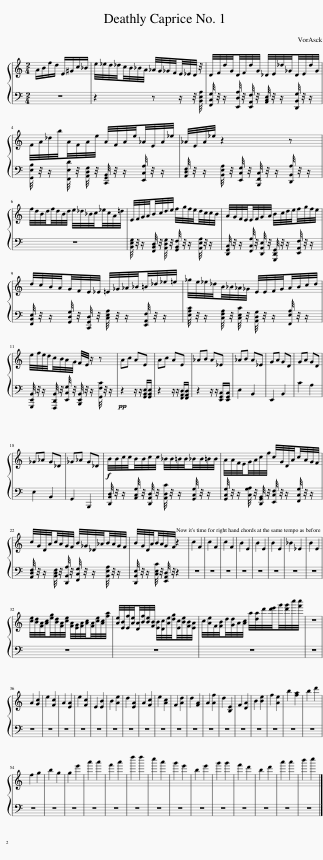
X:1
%%score { 1 | 2 }
L:1/8
M:2/4
I:linebreak $
K:C
V:1 treble
V:2 bass
V:1
 A/B/f/d/ E/^G/c/_B/ | e/4_e/4d/4_d/4c/4B/4_B/4A/4 _A/4G/4_G/4F/4E/4_E/4D/4 z/4 | D/4F/4d/4G/4D/4F/4d/4G/4 _D/4E/4_d/4_G/4D/4E/4d/4G/4 |$ F/4A/4_d/4b/4A/4F/4A/4e/4 A/4F/4A/4e/4_A/4E/4A/4_e/4 | _A/4E/4A/4_e/4 z2 z |$ %5
 f/4d/4B/4d/4f/4d/4B/4d/4 e/4_d/4_B/4c/4_e/4c/4A/4=d/4 | E/4F/4G/4A/4B/4c/4d/4e/4 f/4g/4f/4e/4d/4c/4c/4B/4 | A/4G/4F/4E/4E/4F/4G/4A/4 B/4c/4d/4e/4f/4g/4f/4e/4 |$ d/4c/4B/4A/4G/4F/4E/4_E/4 =E/4_G/4_A/4_B/4=B/4_d/4_e/4=e/4 | _g/4e/4_e/4_d/4B/4_B/4_A/4_G/4 E/4E/4F/4G/4A/4B/4c/4d/4 |$ %10
 e/4f/4e/4d/4c/4B/4A/4G/4 F/4E/4 z/ z | Ac AE | Ac AE | _AB A_E | _AB A_E | %15
 GA GD | GA GD |$ _G_A G_D | _G_A G_D |!f! B/4B/4c/4c/4B/4B/4c/4c/4 _B/4B/4=B/4B/4_B/4B/4=B/4B/4 | %20
 A/4A/4F/4E/4G/4A/4c/4f/4 c/4G/4D/4A/4c/4A/4G/4F/4 |$ c/4G/4D/4A/4c/4A/4G/4F/4 B/4_G/4_D/4_A/4B/4A/4G/4F/4 | B/4G/4D/4A/4B/4A/4G/4F/4 z2 | c2 F2 | c2 F2 | %25
 c2 F2 | B2 E2 | B2 E2 | B2 E2 | _B2 _E2 | %30
 B2 E2 |$ [ce]/4[Bd]/4[FA]/4[Ac]/4[eg]/4[Bd]/4[FA]/4[ce]/4 [FA]/4[EG]/4[FA]/4[Ac]/4[FA]/4[ce]/4[Ac]/4[fa]/4 | [Ae]/4[EB]/4[Ef]/4[Ae]/4[DA]/4[Bf]/4[Be]/4[FB]/4 [EB]/4[Dc]/4[Ae]/4[dg]/4[Ec]/4[Be]/4[FB]/4[EA]/4 | c/4[Ae]/4F/4[FB]/4d/4[Gd]/4A/4[Ac]/4 a/4[da]/4d'/4[d'e']/4g'/4[d'g']/4c''/4[f'c'']/4 | z4 |$ %35
 A2 [Gc]2 | e2 [Fc]2 | A2 [EA]2 | e2 [Fc]2 | E2 [EB]2 | %40
 B2 [Ae]2 | d2 [EA]2 | A2 [Fc]2 | e2 [Ac]2 | F2 [Ad]2 | %45
 d2 [FA]2 | A2 [Af]2 | d2 [B,E]2 | F2 [DA]2 | B2 [Be]2 | %50
 f2 [Ae]2 | b2 [fa]2 | b2 d'2 |$ f2 g2 | b2 g2 | %55
 g2 e'2 | a'2 a'2 | f'2 a'2 | d''2 d''2 | c''2 a'2 | %60
 g'2 e'2 | b2 e'2 | g'2 g'2 | f'2 d'2 | b2 d'2 | %65
 a'2 a'2 | b'2 c''2 |] %67
V:2
 z4 | z2 z z/ z/4 [B,,E,A,]/4 | [F,,C,G,]/4 z/4 z/ [E,,D,A,]/4 z/4 [E,,A,,F,]/4 z/4 [A,,C,E,]/4 z/4 z/ [D,,B,,G,]/4 z/4 z/ |$ [G,,E,B,]/4 z/4 z/ [F,,E,D]/4 z/4 [A,,D,G,]/4 z/4 [C,,G,,B,,]/4 z/4 z/ [E,,C,A,]/4 z/4 z/ | [A,,D,F,]/4 z/4 z/ [B,,E,A,]/4 z/4 [E,,C,G,]/4 z/4 [B,,,F,,C,]/4 z/4 z/ [D,,B,,A,]/4 z/4 z/ |$ %5
 z4 | [B,,E,G,]/4 z/4 z/ [F,,B,,D,]/4 z/4 [A,,D,G,]/4 z/4 [G,,B,,F,]/4 z/4 z/ [A,,E,A,]/4 z/4 z/ | [D,,G,,C,]/4 z/4 z/ [F,,C,A,]/4 z/4 [D,,A,,E,]/4 z/4 [G,,,D,,G,,]/4 z/4 z/ [E,,A,,F,]/4 z/4 z/ |$ [F,,B,,E,]/4 z/4 z/ [G,,D,G,]/4 z/4 [C,,G,,D,]/4 z/4 [C,E,A,]/4 z/4 z/ [E,,A,,F,]/4 z/4 z/ | [E,A,C]/4 z/4 z/ [C,F,A,]/4 z/4 [C,E,C]/4 z/4 [A,,D,G,]/4 z/4 z/ [F,,E,A,]/4 z/4 z/ |$ %10
 [G,,,E,,B,,]/4 z/4 z/ [F,,,D,,B,,]/4 z/4 [E,,C,G,]/4 z/4 [B,,,E,,B,,]/4 z/4 z/ [G,,F,C]/4 z/4 z/ |!pp! z2 z/ z/ [G,,B,,E,]/[G,,B,,E,]/ | z2 z/ z/ [F,,A,,D,]/[F,,A,,D,]/ | z2 z/ z/ [E,,G,,C,]/[E,,G,,C,]/ | E,2 B,,2 | %15
 E,,2 B,,2 | C2 A,2 |$ E,2 B,,2 | G,,2 B,,,2 | [D,,B,,D,]/4 z/4 z/ [A,,C,G,]/4 z/4 [D,,A,,D,]/4 z/4 [A,,D,C]/4 z/4 z/ [G,,C,G,]/4 z/4 z/ | %20
 [G,,C,G,]/4 z/4 z/ [C,G,A,]/4 z/4 [D,,G,,B,,]/4 z/4 [E,,C,F,]/4 z/4 z/ [F,,C,G,]/4 z/4 z/ |$ [A,,D,F,]/4 z/4 z/ [B,,D,F,]/4 z/4 [D,,B,,A,]/4 z/4 [F,,C,G,]/4 z/4 z/ [B,,E,A,]/4 z/4 z/ | [D,,B,,E,]/4 z/4 z/ [C,E,C]/4 z/4 [E,,A,,D,]/4 z/4 z2 | z4 | z4 | %25
 z4 | z4 | z4 | z4 | z4 | %30
 z4 |$ z4 | z4 | z4 | z4 |$ %35
 z4 | z4 | z4 | z4 | z4 | %40
 z4 | z4 | z4 | z4 | z4 | %45
 z4 | z4 | z4 | z4 | z4 | %50
 z4 | z4 | z4 |$ z4 | z4 | %55
 z4 | z4 | z4 | z4 | z4 | %60
 z4 | z4 | z4 | z4 | z4 | %65
 z4 | z4 |] %67
